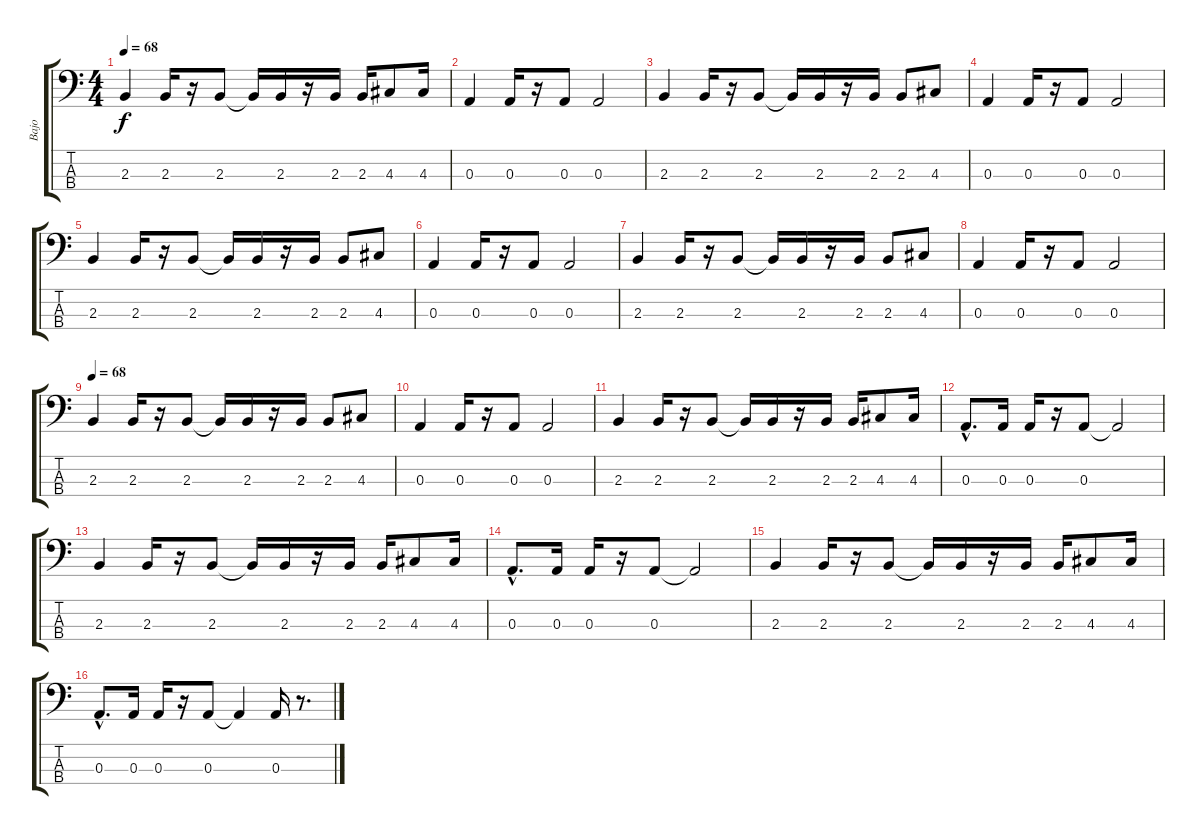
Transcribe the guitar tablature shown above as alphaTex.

\track ("Bajo" "Bajo") {instrument fretlessbass}
\staff {score tabs}
\tuning (G2 D2 A1 E1) {hide}
\ts (4 4)
\tempo 68
\clef f4
\ks c
2.3.4{dy f} 2.3.16 r.16 2.3.8 2.3{t}.16 2.3.16 r.16 2.3.16 2.3.16 4.3.8 4.3.16 |
0.3.4 0.3.16 r.16 0.3.8 0.3.2 |
2.3.4 2.3.16 r.16 2.3.8 2.3{t}.16 2.3.16 r.16 2.3.16 2.3.8 4.3.8 |
0.3.4 0.3.16 r.16 0.3.8 0.3.2 |
2.3.4 2.3.16 r.16 2.3.8 2.3{t}.16 2.3.16 r.16 2.3.16 2.3.8 4.3.8 |
0.3.4 0.3.16 r.16 0.3.8 0.3.2 |
2.3.4 2.3.16 r.16 2.3.8 2.3{t}.16 2.3.16 r.16 2.3.16 2.3.8 4.3.8 |
0.3.4 0.3.16 r.16 0.3.8 0.3.2 |
\tempo 68
2.3.4 2.3.16 r.16 2.3.8 2.3{t}.16 2.3.16 r.16 2.3.16 2.3.8 4.3.8 |
0.3.4 0.3.16 r.16 0.3.8 0.3.2 |
2.3.4 2.3.16 r.16 2.3.8 2.3{t}.16 2.3.16 r.16 2.3.16 2.3.16 4.3.8 4.3.16 |
0.3{hac}.8{d} 0.3.16 0.3.16 r.16 0.3.8 0.3{t}.2 |
2.3.4 2.3.16 r.16 2.3.8 2.3{t}.16 2.3.16 r.16 2.3.16 2.3.16 4.3.8 4.3.16 |
0.3{hac}.8{d} 0.3.16 0.3.16 r.16 0.3.8 0.3{t}.2 |
2.3.4 2.3.16 r.16 2.3.8 2.3{t}.16 2.3.16 r.16 2.3.16 2.3.16 4.3.8 4.3.16 |
0.3{hac}.8{d} 0.3.16 0.3.16 r.16 0.3.8 0.3{t}.4 0.3.16 r.8{d}
